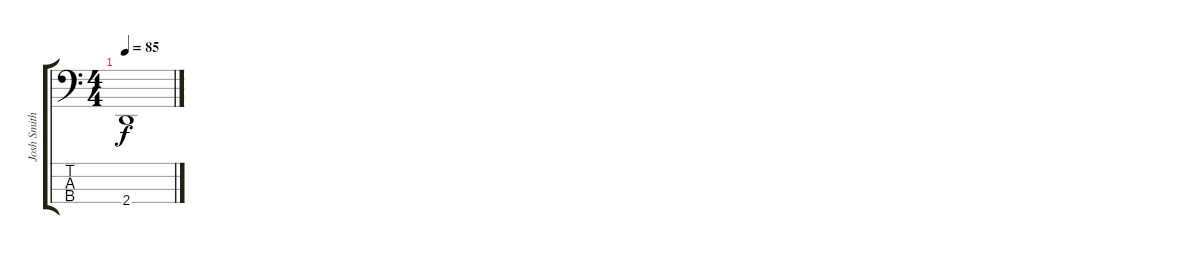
\track ("Josh Smith" "Josh Smith") {instrument electricbassfinger}
\staff {score tabs}
\tuning (F2 C2 G1 C1) {hide}
\ts (4 4)
\tempo 85
\clef f4
\ks c
2.4{t}.1{dy f}
